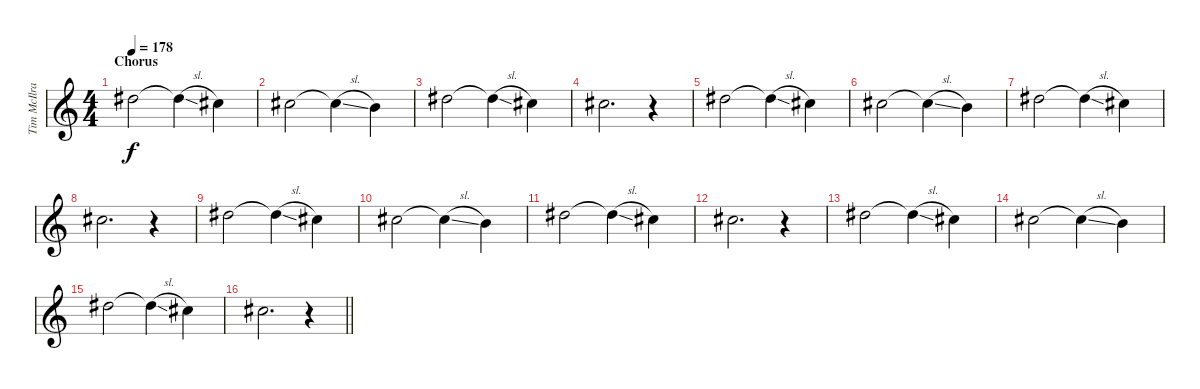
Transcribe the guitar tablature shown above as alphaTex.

\track ("Tim McIlrath - Vocals Two" "Tim McIlra") {instrument distortionguitar}
\staff {score}
\tuning (Eb4 Bb3 Gb3 Db3 Ab2 Eb2) {hide}
\ts (4 4)
\section ("" "Chorus")
\tempo 178
\clef g2
\ks c
5.2.2{dy f} 5.2{sl t}.4 3.2.4 |
3.2.2 3.2{sl t}.4 1.2.4 |
5.2.2 5.2{sl t}.4 3.2.4 |
3.2.2{d} r.4 |
5.2.2 5.2{sl t}.4 3.2.4 |
3.2.2 3.2{sl t}.4 1.2.4 |
5.2.2 5.2{sl t}.4 3.2.4 |
3.2.2{d} r.4 |
5.2.2 5.2{sl t}.4 3.2.4 |
3.2.2 3.2{sl t}.4 1.2.4 |
5.2.2 5.2{sl t}.4 3.2.4 |
3.2.2{d} r.4 |
5.2.2 5.2{sl t}.4 3.2.4 |
3.2.2 3.2{sl t}.4 1.2.4 |
5.2.2 5.2{sl t}.4 3.2.4 |
\barLineRight lightlight
3.2.2{d} r.4
